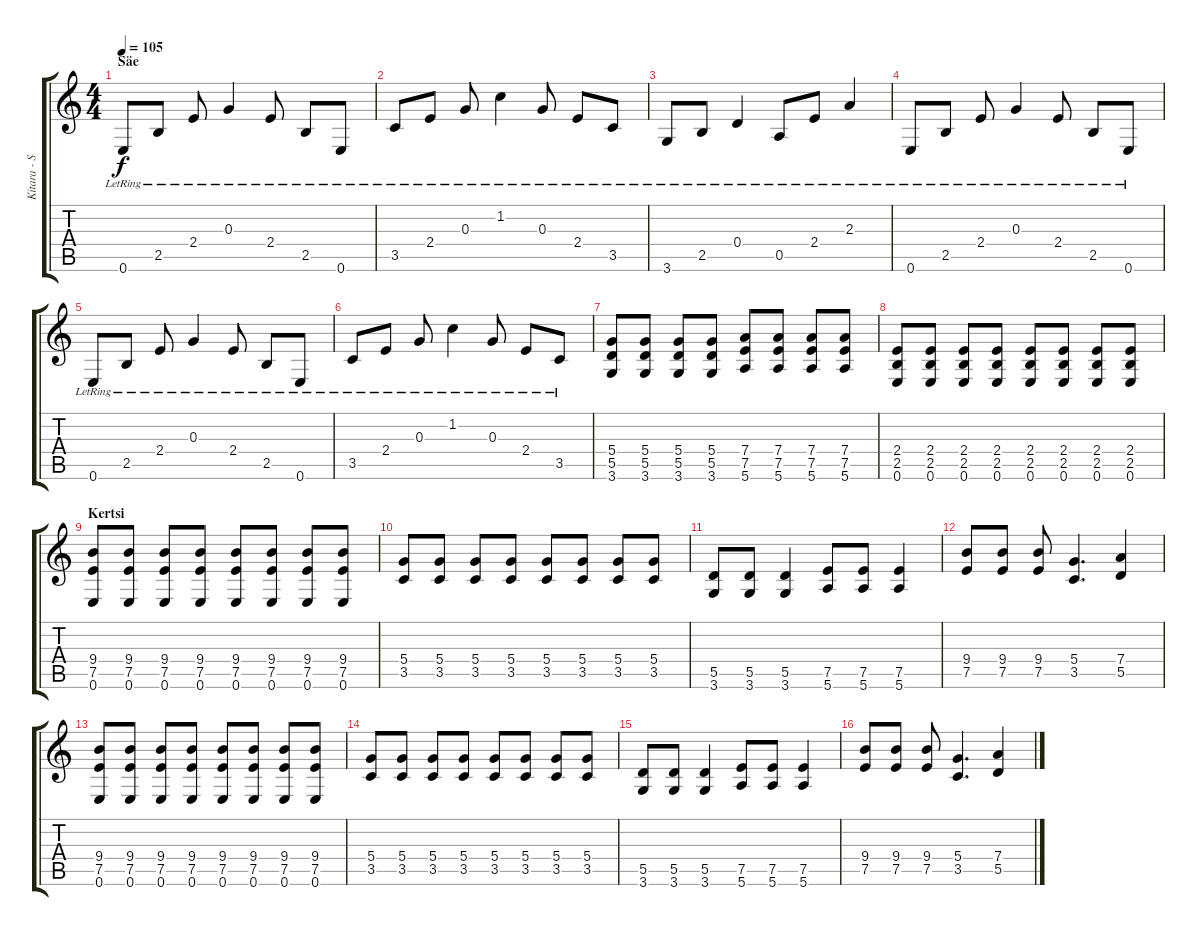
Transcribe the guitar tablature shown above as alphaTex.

\track ("Kitara - Särö" "Kitara - S") {instrument overdrivenguitar}
\staff {score tabs}
\tuning (E4 B3 G3 D3 A2 E2) {hide}
\ts (4 4)
\section ("" "Säe")
\tempo 105
\clef g2
\ks c
0.6{lr}.8{dy f} 2.5{lr}.8 2.4{lr}.8 0.3{lr}.4 2.4{lr}.8 2.5{lr}.8 0.6{lr}.8 |
3.5{lr}.8 2.4{lr}.8 0.3{lr}.8 1.2{lr}.4 0.3{lr}.8 2.4{lr}.8 3.5{lr}.8 |
3.6{lr}.8 2.5{lr}.8 0.4{lr}.4 0.5{lr}.8 2.4{lr}.8 2.3{lr}.4 |
0.6{lr}.8 2.5{lr}.8 2.4{lr}.8 0.3{lr}.4 2.4{lr}.8 2.5{lr}.8 0.6{lr}.8 |
0.6{lr}.8 2.5{lr}.8 2.4{lr}.8 0.3{lr}.4 2.4{lr}.8 2.5{lr}.8 0.6{lr}.8 |
3.5{lr}.8 2.4{lr}.8 0.3{lr}.8 1.2{lr}.4 0.3{lr}.8 2.4{lr}.8 3.5{lr}.8 |
(5.4 5.5 3.6).8 (5.4 5.5 3.6).8 (5.4 5.5 3.6).8 (5.4 5.5 3.6).8 (7.4 7.5 5.6).8 (7.4 7.5 5.6).8 (7.4 7.5 5.6).8 (7.4 7.5 5.6).8 |
(2.4 2.5 0.6).8 (2.4 2.5 0.6).8 (2.4 2.5 0.6).8 (2.4 2.5 0.6).8 (2.4 2.5 0.6).8 (2.4 2.5 0.6).8 (2.4 2.5 0.6).8 (2.4 2.5 0.6).8 |
\section ("" "Kertsi")
(9.4 7.5 0.6).8 (9.4 7.5 0.6).8 (9.4 7.5 0.6).8 (9.4 7.5 0.6).8 (9.4 7.5 0.6).8 (9.4 7.5 0.6).8 (9.4 7.5 0.6).8 (9.4 7.5 0.6).8 |
(5.4 3.5).8 (5.4 3.5).8 (5.4 3.5).8 (5.4 3.5).8 (5.4 3.5).8 (5.4 3.5).8 (5.4 3.5).8 (5.4 3.5).8 |
(5.5 3.6).8 (5.5 3.6).8 (5.5 3.6).4 (7.5 5.6).8 (7.5 5.6).8 (7.5 5.6).4 |
(9.4 7.5).8 (9.4 7.5).8 (9.4 7.5).8 (5.4 3.5).4{d} (7.4 5.5).4 |
(9.4 7.5 0.6).8 (9.4 7.5 0.6).8 (9.4 7.5 0.6).8 (9.4 7.5 0.6).8 (9.4 7.5 0.6).8 (9.4 7.5 0.6).8 (9.4 7.5 0.6).8 (9.4 7.5 0.6).8 |
(5.4 3.5).8 (5.4 3.5).8 (5.4 3.5).8 (5.4 3.5).8 (5.4 3.5).8 (5.4 3.5).8 (5.4 3.5).8 (5.4 3.5).8 |
(5.5 3.6).8 (5.5 3.6).8 (5.5 3.6).4 (7.5 5.6).8 (7.5 5.6).8 (7.5 5.6).4 |
(9.4 7.5).8 (9.4 7.5).8 (9.4 7.5).8 (5.4 3.5).4{d} (7.4 5.5).4
